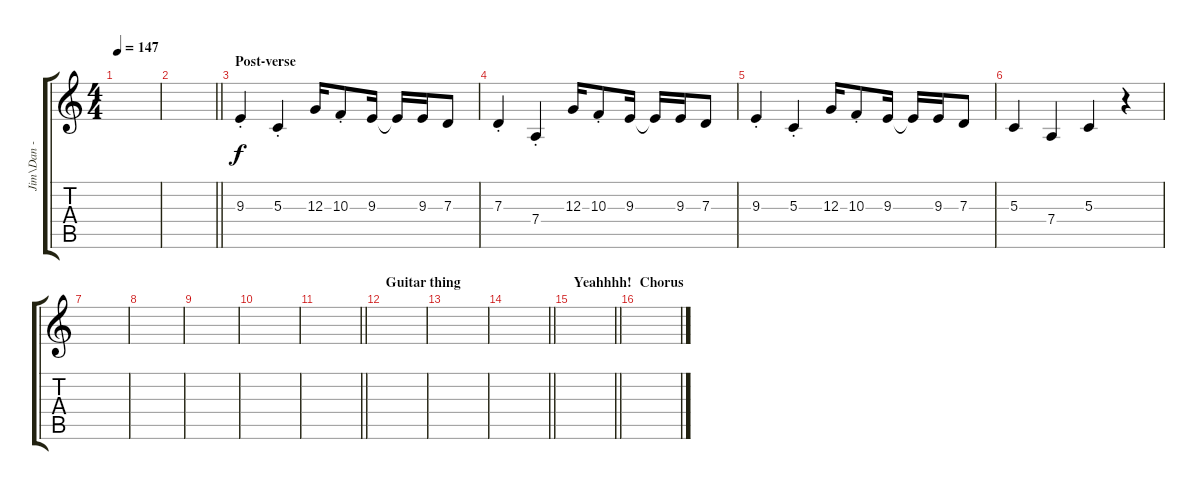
\track ("Jim\\Dan - Alto Sax" "Jim\\Dan - ") {instrument altosax}
\staff {score tabs}
\tuning (E4 B3 G3 D3 A2 E2) {hide}
\ts (4 4)
\tempo 147
\clef g2
\ks c
|
\barLineRight lightlight
|
\section ("" "Post-verse")
9.3{st}.4 5.3{st}.4 12.3.16 10.3{st}.8 9.3.16 9.3{t}.16 9.3.16 7.3.8 |
7.3{st}.4 7.4{st}.4 12.3.16 10.3{st}.8 9.3.16 9.3{t}.16 9.3.16 7.3.8 |
9.3{st}.4 5.3{st}.4 12.3.16 10.3{st}.8 9.3.16 9.3{t}.16 9.3.16 7.3.8 |
5.3.4 7.4.4 5.3.4 r.4 |
|
|
|
|
\barLineRight lightlight
|
\section ("" "Guitar thing")
|
|
\barLineRight lightlight
|
\section ("" "Yeahhhh!")
\barLineRight lightlight
|
\section ("" "Chorus")
